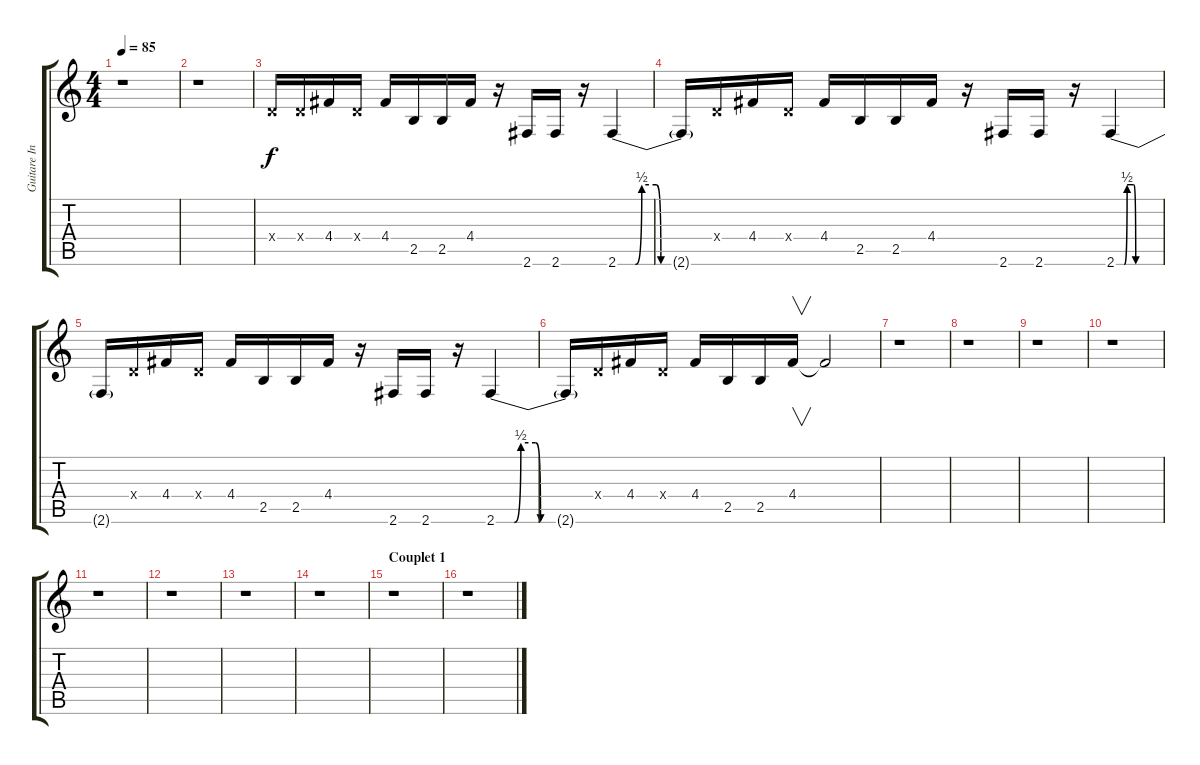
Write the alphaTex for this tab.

\track ("Guitare Intro" "Guitare In") {instrument overdrivenguitar}
\staff {score tabs}
\tuning (E4 B3 G3 D3 A2 E2) {hide}
\ts (4 4)
\tempo 85
\clef g2
\ks c
r.1{dy f instrument overdrivenguitar} |
r.1 |
0.4{x}.16 0.4{x}.16 4.4.16 0.4{x}.16 4.4.16 2.5.16 2.5.16 4.4.16 r.16 2.6.16 2.6.16 r.16 2.6{be (custom 0 0 11 0 15 2 24 2 27 0 60 0)}.4 |
2.6{t}.16 0.4{x}.16 4.4.16 0.4{x}.16 4.4.16 2.5.16 2.5.16 4.4.16 r.16 2.6.16 2.6.16 r.16 2.6{be (custom 0 0 11 0 15 2 24 2 27 0 60 0)}.4 |
2.6{t}.16 0.4{x}.16 4.4.16 0.4{x}.16 4.4.16 2.5.16 2.5.16 4.4.16 r.16 2.6.16 2.6.16 r.16 2.6{be (custom 0 0 11 0 15 2 24 2 27 0 60 0)}.4 |
2.6{t}.16 0.4{x}.16 4.4.16 0.4{x}.16 4.4.16 2.5.16 2.5.16 4.4.16{v} 4.4{t}.2 |
r.1 |
r.1 |
r.1 |
r.1 |
r.1 |
r.1 |
r.1 |
r.1 |
\section ("" "Couplet 1")
r.1 |
r.1
